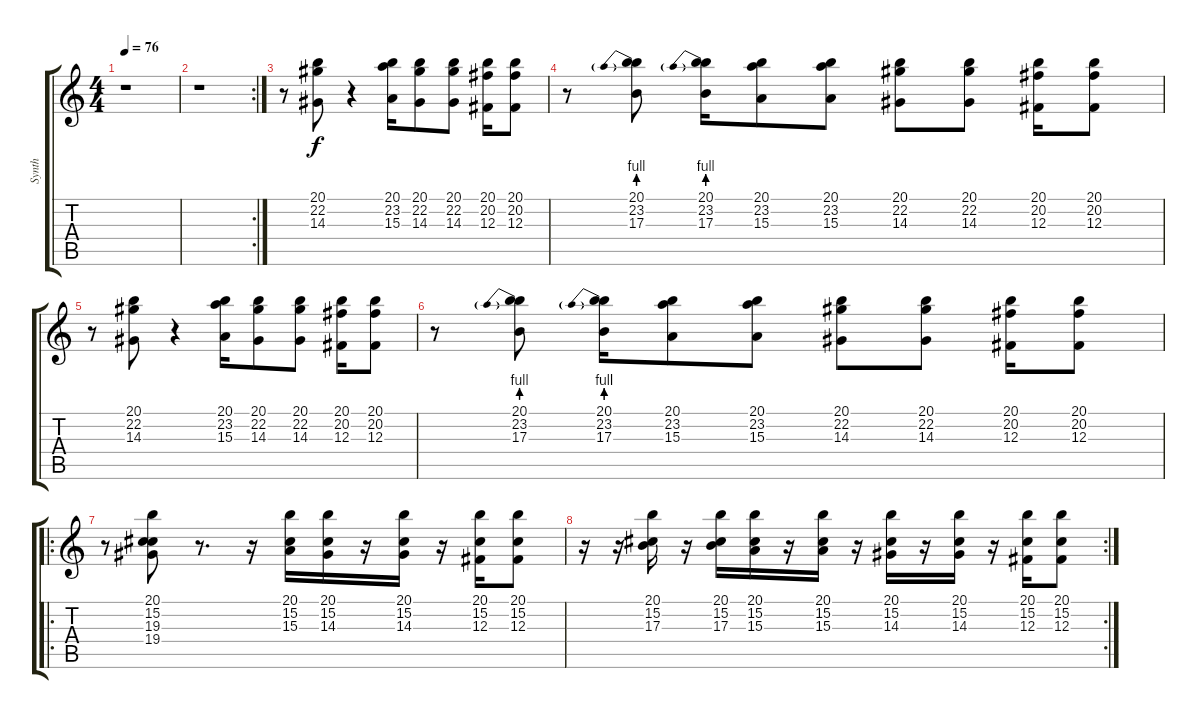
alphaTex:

\track ("Synth" "Synth") {instrument lead2sawtooth}
\staff {score tabs}
\tuning (Eb4 Bb3 Gb3 Db3 Ab2 Db2) {hide}
\ts (4 4)
\tempo 76
\clef g2
\ks c
r.1{dy f} |
\rc 2
r.1 |
r.8 (20.1 22.2 14.3).8 r.4 (20.1 23.2 15.3).16 (20.1 22.2 14.3).8 (20.1 22.2 14.3).8 (20.1 20.2 12.3).16 (20.1 20.2 12.3).8 |
r.8 (20.1 23.2{be (prebend 0 4 60 4)} 17.3).8 (20.1 23.2{be (prebend 0 4 60 4)} 17.3).16 (20.1 23.2 15.3).8 (20.1 23.2 15.3).8 (20.1 22.2 14.3).8 (20.1 22.2 14.3).8 (20.1 20.2 12.3).16 (20.1 20.2 12.3).8 |
r.8 (20.1 22.2 14.3).8 r.4 (20.1 23.2 15.3).16 (20.1 22.2 14.3).8 (20.1 22.2 14.3).8 (20.1 20.2 12.3).16 (20.1 20.2 12.3).8 |
r.8 (20.1 23.2{be (prebend 0 4 60 4)} 17.3).8 (20.1 23.2{be (prebend 0 4 60 4)} 17.3).16 (20.1 23.2 15.3).8 (20.1 23.2 15.3).8 (20.1 22.2 14.3).8 (20.1 22.2 14.3).8 (20.1 20.2 12.3).16 (20.1 20.2 12.3).8 |
\ro
r.8 (20.1 15.2 19.3 19.4).8 r.8{d} r.16 (20.1 15.2 15.3).16 (20.1 15.2 14.3).16 r.16 (20.1 15.2 14.3).16 r.16 (20.1 15.2 12.3).16 (20.1 15.2 12.3).8 |
\rc 2
r.16 r.16 (20.1 15.2 17.3).16 r.16 (20.1 15.2 17.3).16 (20.1 15.2 15.3).16 r.16 (20.1 15.2 15.3).16 r.16 (20.1 15.2 14.3).16 r.16 (20.1 15.2 14.3).16 r.16 (20.1 15.2 12.3).16 (20.1 15.2 12.3).8
